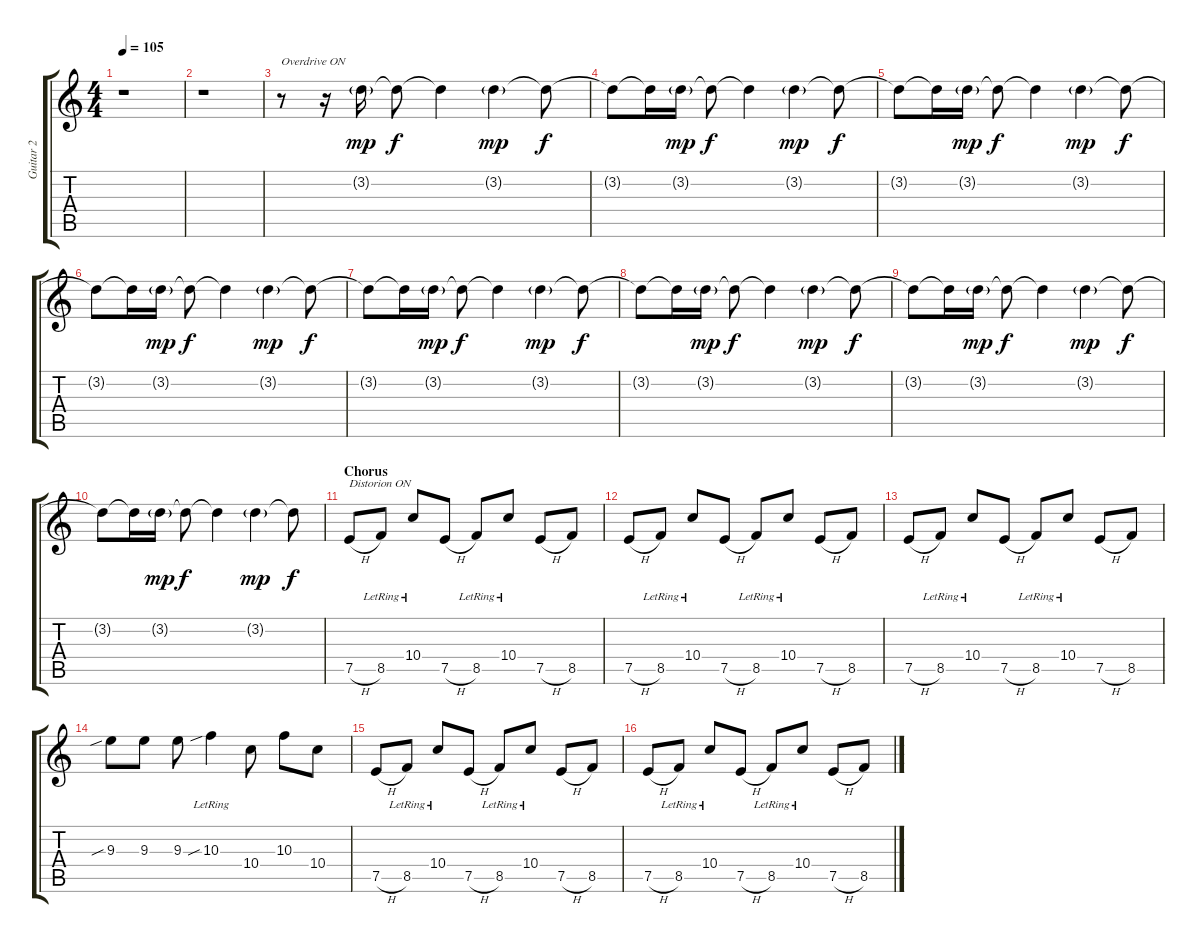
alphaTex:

\track ("Guitar 2" "Guitar 2") {instrument distortionguitar}
\staff {score tabs}
\tuning (E4 B3 G3 D3 A2 E2) {hide}
\ts (4 4)
\tempo 105
\clef g2
\ks c
r.1{dy f} |
r.1 |
r.8{txt "Overdrive ON" instrument overdrivenguitar} r.16 3.2{g}.16{dy mp} 3.2{t}.8{dy f} 3.2{t}.4 3.2{g}.4{dy mp} 3.2{t}.8{dy f} |
3.2{t}.8 3.2{t}.16 3.2{g}.16{dy mp} 3.2{t}.8{dy f} 3.2{t}.4 3.2{g}.4{dy mp} 3.2{t}.8{dy f} |
3.2{t}.8 3.2{t}.16 3.2{g}.16{dy mp} 3.2{t}.8{dy f} 3.2{t}.4 3.2{g}.4{dy mp} 3.2{t}.8{dy f} |
3.2{t}.8 3.2{t}.16 3.2{g}.16{dy mp} 3.2{t}.8{dy f} 3.2{t}.4 3.2{g}.4{dy mp} 3.2{t}.8{dy f} |
3.2{t}.8 3.2{t}.16 3.2{g}.16{dy mp} 3.2{t}.8{dy f} 3.2{t}.4 3.2{g}.4{dy mp} 3.2{t}.8{dy f} |
3.2{t}.8 3.2{t}.16 3.2{g}.16{dy mp} 3.2{t}.8{dy f} 3.2{t}.4 3.2{g}.4{dy mp} 3.2{t}.8{dy f} |
3.2{t}.8 3.2{t}.16 3.2{g}.16{dy mp} 3.2{t}.8{dy f} 3.2{t}.4 3.2{g}.4{dy mp} 3.2{t}.8{dy f} |
3.2{t}.8 3.2{t}.16 3.2{g}.16{dy mp} 3.2{t}.8{dy f} 3.2{t}.4 3.2{g}.4{dy mp} 3.2{t}.8{dy f} |
\section ("" "Chorus")
7.5{h}.8{txt "Distorion ON" instrument distortionguitar} 8.5{lr}.8 10.4{lr}.8 7.5{h}.8 8.5{lr}.8 10.4{lr}.8 7.5{h}.8 8.5.8 |
7.5{h}.8 8.5{lr}.8 10.4{lr}.8 7.5{h}.8 8.5{lr}.8 10.4{lr}.8 7.5{h}.8 8.5.8 |
7.5{h}.8 8.5{lr}.8 10.4{lr}.8 7.5{h}.8 8.5{lr}.8 10.4{lr}.8 7.5{h}.8 8.5.8 |
9.3{sib}.8 9.3.8 9.3.8 10.3{sib lr}.4 10.4.8 10.3.8 10.4.8 |
7.5{h}.8 8.5{lr}.8 10.4{lr}.8 7.5{h}.8 8.5{lr}.8 10.4{lr}.8 7.5{h}.8 8.5.8 |
7.5{h}.8 8.5{lr}.8 10.4{lr}.8 7.5{h}.8 8.5{lr}.8 10.4{lr}.8 7.5{h}.8 8.5.8
